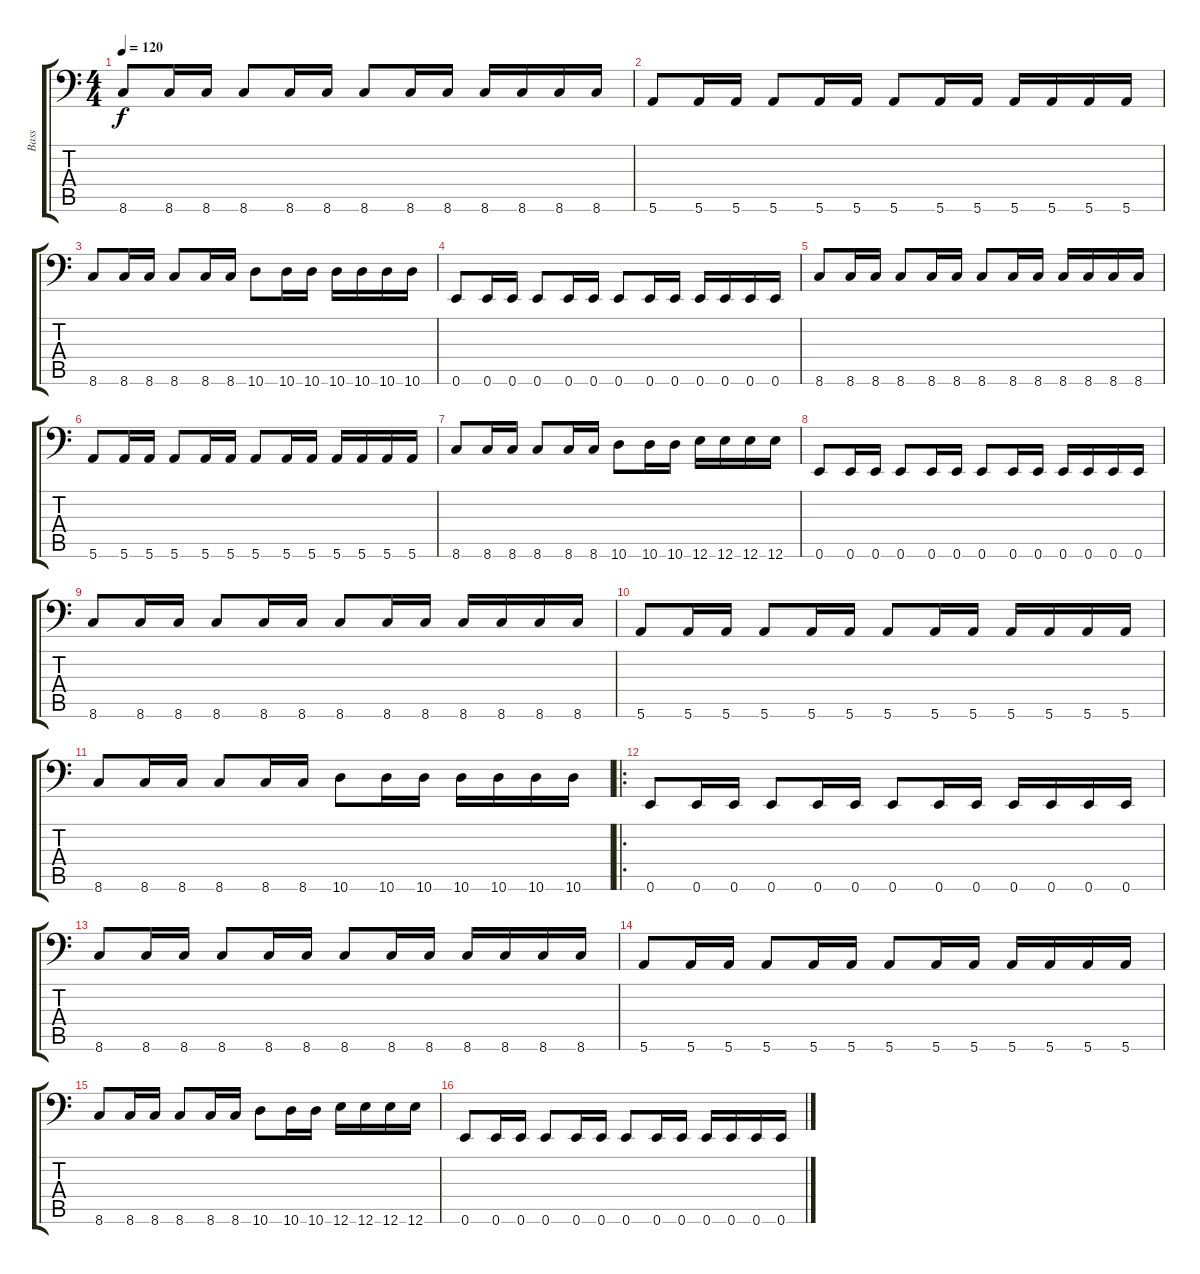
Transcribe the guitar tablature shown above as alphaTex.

\track ("Bass" "Bass") {instrument electricbassfinger}
\staff {score tabs}
\tuning (E3 B2 G2 D2 A1 E1) {hide}
\ts (4 4)
\tempo 120
\clef f4
\ks c
8.6.8{dy f} 8.6.16 8.6.16 8.6.8 8.6.16 8.6.16 8.6.8 8.6.16 8.6.16 8.6.16 8.6.16 8.6.16 8.6.16 |
5.6.8 5.6.16 5.6.16 5.6.8 5.6.16 5.6.16 5.6.8 5.6.16 5.6.16 5.6.16 5.6.16 5.6.16 5.6.16 |
8.6.8 8.6.16 8.6.16 8.6.8 8.6.16 8.6.16 10.6.8 10.6.16 10.6.16 10.6.16 10.6.16 10.6.16 10.6.16 |
0.6.8 0.6.16 0.6.16 0.6.8 0.6.16 0.6.16 0.6.8 0.6.16 0.6.16 0.6.16 0.6.16 0.6.16 0.6.16 |
8.6.8 8.6.16 8.6.16 8.6.8 8.6.16 8.6.16 8.6.8 8.6.16 8.6.16 8.6.16 8.6.16 8.6.16 8.6.16 |
5.6.8 5.6.16 5.6.16 5.6.8 5.6.16 5.6.16 5.6.8 5.6.16 5.6.16 5.6.16 5.6.16 5.6.16 5.6.16 |
8.6.8 8.6.16 8.6.16 8.6.8 8.6.16 8.6.16 10.6.8 10.6.16 10.6.16 12.6.16 12.6.16 12.6.16 12.6.16 |
0.6.8 0.6.16 0.6.16 0.6.8 0.6.16 0.6.16 0.6.8 0.6.16 0.6.16 0.6.16 0.6.16 0.6.16 0.6.16 |
8.6.8 8.6.16 8.6.16 8.6.8 8.6.16 8.6.16 8.6.8 8.6.16 8.6.16 8.6.16 8.6.16 8.6.16 8.6.16 |
5.6.8 5.6.16 5.6.16 5.6.8 5.6.16 5.6.16 5.6.8 5.6.16 5.6.16 5.6.16 5.6.16 5.6.16 5.6.16 |
8.6.8 8.6.16 8.6.16 8.6.8 8.6.16 8.6.16 10.6.8 10.6.16 10.6.16 10.6.16 10.6.16 10.6.16 10.6.16 |
\ro
0.6.8 0.6.16 0.6.16 0.6.8 0.6.16 0.6.16 0.6.8 0.6.16 0.6.16 0.6.16 0.6.16 0.6.16 0.6.16 |
8.6.8 8.6.16 8.6.16 8.6.8 8.6.16 8.6.16 8.6.8 8.6.16 8.6.16 8.6.16 8.6.16 8.6.16 8.6.16 |
5.6.8 5.6.16 5.6.16 5.6.8 5.6.16 5.6.16 5.6.8 5.6.16 5.6.16 5.6.16 5.6.16 5.6.16 5.6.16 |
8.6.8 8.6.16 8.6.16 8.6.8 8.6.16 8.6.16 10.6.8 10.6.16 10.6.16 12.6.16 12.6.16 12.6.16 12.6.16 |
0.6.8 0.6.16 0.6.16 0.6.8 0.6.16 0.6.16 0.6.8 0.6.16 0.6.16 0.6.16 0.6.16 0.6.16 0.6.16
